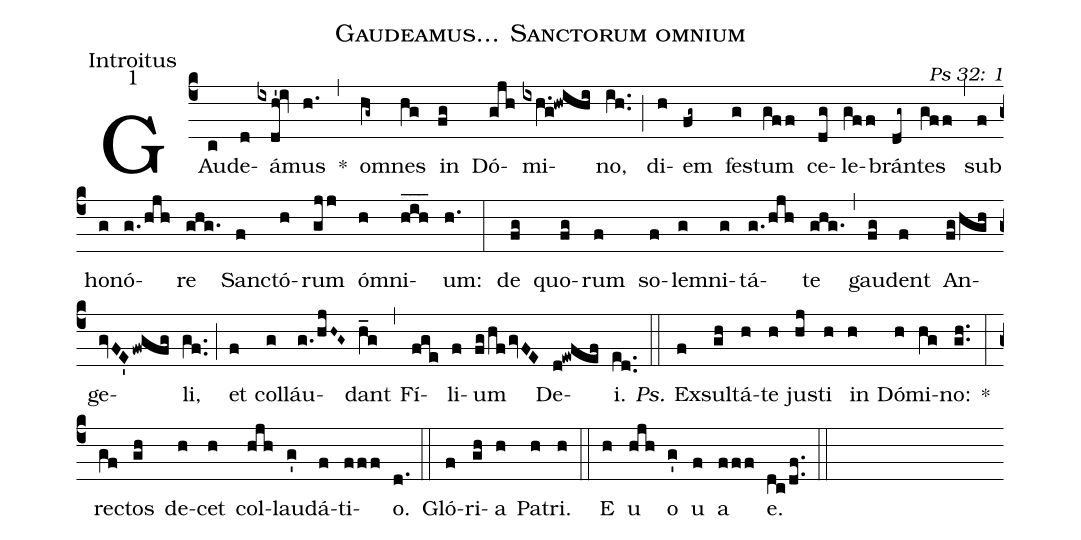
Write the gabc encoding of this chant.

name: Gaudeamus... Sanctorum omnium;
office-part: Introitus;
mode: 1;
commentary: Ps 32: 1;
%%
(c4) GAu(c)de(d)á(ixdh'!iv)mus(h.) *(,) om(hg~)nes(hg) in(fg) Dó(gjh)mi(ixh.g!hwihi)no,(ih..) (;) di(h)em(fg~) fes(g)tum(gff) ce(dg)le(gff)brán(dg~)tes(gff) (,) sub(f) ho(g)nó(g./hjh)re(ghg.) Sanc(f)tó(h)rum(gjj) óm(h)ni(h_i_h_)um:(h.) (:)
de(fg) quo(fg)rum(f) so(f)lem(g)ni(g)tá(g./hjh)te(ghg.) (,) gau(fg)dent(f) An(fg/hgh)ge(gvFE'/!fwgfg)li,(gf..) (;) et(f) col(g)láu(g./hjH~G~)dant(h_g) (,) Fí(fge)li(f)um(fg/hfgvFE) De(d!ewfef)i.(ed..) (::)
<i>Ps.</i> Ex(f)sul(gh)tá(h)te(h) jus(hj)ti(h) in(h) Dó(h)mi(hg)no:(gh..) *(:)
rec(gf)tos(gh) de(h)cet(h) col(hjh)lau(g')dá(f)ti(fff)o.(d.) (::)
Gló(f)ri(gh)a(h) Pa(h)tri.(h) (::)
<eu>E(h) u(hjh) o(g') u(f) a(fff) e.</eu>(dc/df..) (::)
